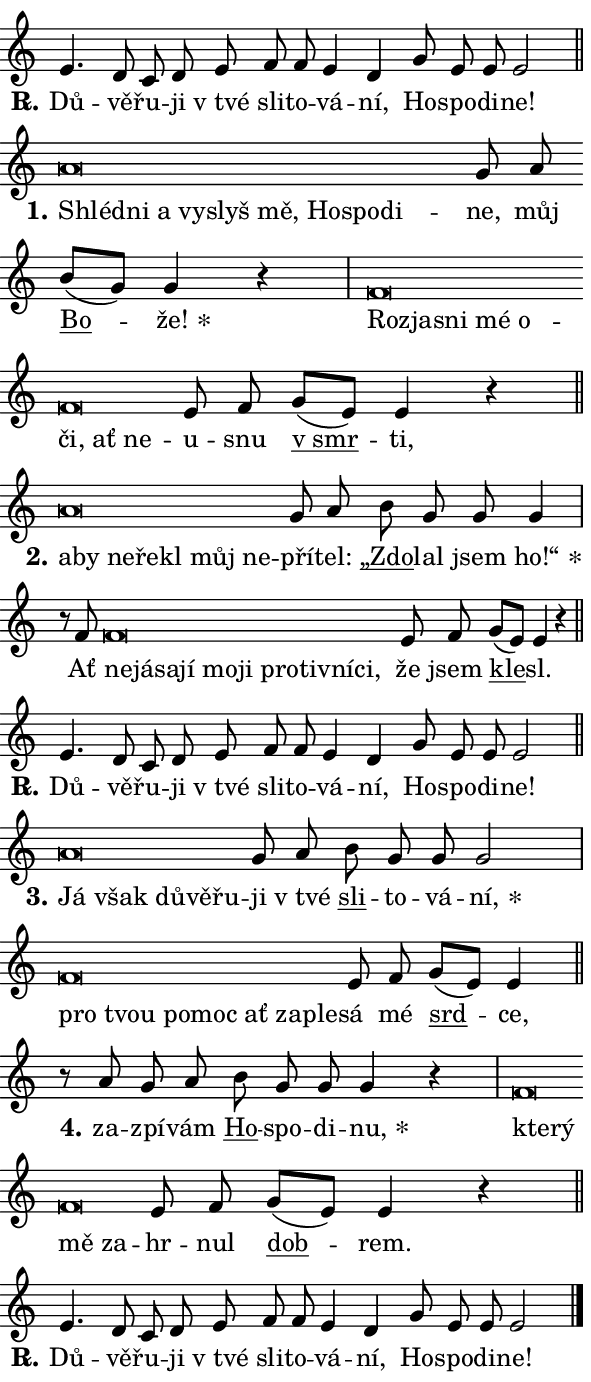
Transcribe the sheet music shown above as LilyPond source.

\version "2.24.0"
\header { tagline = "" }
\paper {
  indent = 0\cm
  top-margin = 0\cm
  right-margin = 0.13\cm % to fit lyric hyphens
  bottom-margin = 0\cm
  left-margin = 0\cm
  paper-width = 10\cm
  page-breaking = #ly:one-page-breaking
  system-system-spacing.basic-distance = #11
  score-system-spacing.basic-distance = #11
  ragged-last = ##f
}


%% Author: Thomas Morley
%% https://lists.gnu.org/archive/html/lilypond-user/2020-05/msg00002.html
#(define (line-position grob)
"Returns position of @var[grob} in current system:
   @code{'start}, if at first time-step
   @code{'end}, if at last time-step
   @code{'middle} otherwise
"
  (let* ((col (ly:item-get-column grob))
         (ln (ly:grob-object col 'left-neighbor))
         (rn (ly:grob-object col 'right-neighbor))
         (col-to-check-left (if (ly:grob? ln) ln col))
         (col-to-check-right (if (ly:grob? rn) rn col))
         (break-dir-left
           (and
             (ly:grob-property col-to-check-left 'non-musical #f)
             (ly:item-break-dir col-to-check-left)))
         (break-dir-right
           (and
             (ly:grob-property col-to-check-right 'non-musical #f)
             (ly:item-break-dir col-to-check-right))))
        (cond ((eqv? 1 break-dir-left) 'start)
              ((eqv? -1 break-dir-right) 'end)
              (else 'middle))))

#(define (tranparent-at-line-position vctor)
  (lambda (grob)
  "Relying on @code{line-position} select the relevant enry from @var{vctor}.
Used to determine transparency,"
    (case (line-position grob)
      ((end) (not (vector-ref vctor 0)))
      ((middle) (not (vector-ref vctor 1)))
      ((start) (not (vector-ref vctor 2))))))

noteHeadBreakVisibility =
#(define-music-function (break-visibility)(vector?)
"Makes @code{NoteHead}s transparent relying on @var{break-visibility}"
#{
  \override NoteHead.transparent =
    #(tranparent-at-line-position break-visibility)
#})

#(define delete-ledgers-for-transparent-note-heads
  (lambda (grob)
    "Reads whether a @code{NoteHead} is transparent.
If so this @code{NoteHead} is removed from @code{'note-heads} from
@var{grob}, which is supposed to be @code{LedgerLineSpanner}.
As a result ledgers are not printed for this @code{NoteHead}"
    (let* ((nhds-array (ly:grob-object grob 'note-heads))
           (nhds-list
             (if (ly:grob-array? nhds-array)
                 (ly:grob-array->list nhds-array)
                 '()))
           ;; Relies on the transparent-property being done before
           ;; Staff.LedgerLineSpanner.after-line-breaking is executed.
           ;; This is fragile ...
           (to-keep
             (remove
               (lambda (nhd)
                 (ly:grob-property nhd 'transparent #f))
               nhds-list)))
      ;; TODO find a better method to iterate over grob-arrays, similiar
      ;; to filter/remove etc for lists
      ;; For now rebuilt from scratch
      (set! (ly:grob-object grob 'note-heads)  '())
      (for-each
        (lambda (nhd)
          (ly:pointer-group-interface::add-grob grob 'note-heads nhd))
        to-keep))))

squashNotes = {
  \override NoteHead.X-extent = #'(-0.2 . 0.2)
  \override NoteHead.Y-extent = #'(-0.75 . 0)
  \override NoteHead.stencil =
    #(lambda (grob)
       (let ((pos (ly:grob-property grob 'staff-position)))
         (begin
           (if (< pos -7) (display "ERROR: Lower brevis then expected\n") (display ""))
           (if (<= pos -6) ly:text-interface::print ly:note-head::print))))
}
unSquashNotes = {
  \revert NoteHead.X-extent
  \revert NoteHead.Y-extent
  \revert NoteHead.stencil
}

hideNotes = \noteHeadBreakVisibility #begin-of-line-visible
unHideNotes = \noteHeadBreakVisibility #all-visible

% work-around for resetting accidentals
% https://lilypond.org/doc/v2.23/Documentation/notation/displaying-rhythms#unmetered-music
cadenzaMeasure = {
  \cadenzaOff
  \partial 1024 s1024
  \cadenzaOn
}

#(define-markup-command (accent layout props text) (markup?)
  "Underline accented syllable"
  (interpret-markup layout props
    #{\markup \override #'(offset . 4.3) \underline { #text }#}))

responsum = \markup \concat {
  "R" \hspace #-1.05 \path #0.1 #'((moveto 0 0.07) (lineto 0.9 0.8)) \hspace #0.05 "."
}

spaceSize = #0.6828661417322834 % exact space size for TeX Gyre Schola

\layout {
  \context {
    \Staff
    \remove "Time_signature_engraver"
    \override LedgerLineSpanner.after-line-breaking = #delete-ledgers-for-transparent-note-heads
  }
  \context {
    \Lyrics {
      \override LyricSpace.minimum-distance = \spaceSize
      \override LyricText.font-name = #"TeX Gyre Schola"
      \override LyricText.font-size = 1
      \override StanzaNumber.font-name = #"TeX Gyre Schola Bold"
      \override StanzaNumber.font-size = 1
    }
  }
  \context {
    \Score 
    \override NoteHead.text =
      #(lambda (grob) 
        (let ((pos (ly:grob-property grob 'staff-position)))
          #{\markup {
            \combine
              \halign #-0.55 \raise #(if (= pos -6) 0 0.5) \override #'(thickness . 2) \draw-line #'(3.2 . 0)
              \musicglyph "noteheads.sM1"
          }#}))
  }
}

% magnetic-lyrics.ily
%
%   written by
%     Jean Abou Samra <jean@abou-samra.fr>
%     Werner Lemberg <wl@gnu.org>
%
%   adapted by
%     Jiri Hon <jiri.hon@gmail.com>
%
% Version 2022-Apr-15

% https://www.mail-archive.com/lilypond-user@gnu.org/msg149350.html

#(define (Left_hyphen_pointer_engraver context)
   "Collect syllable-hyphen-syllable occurrences in lyrics and store
them in properties.  This engraver only looks to the left.  For
example, if the lyrics input is @code{foo -- bar}, it does the
following.

@itemize @bullet
@item
Set the @code{text} property of the @code{LyricHyphen} grob between
@q{foo} and @q{bar} to @code{foo}.

@item
Set the @code{left-hyphen} property of the @code{LyricText} grob with
text @q{foo} to the @code{LyricHyphen} grob between @q{foo} and
@q{bar}.
@end itemize

Use this auxiliary engraver in combination with the
@code{lyric-@/text::@/apply-@/magnetic-@/offset!} hook."
   (let ((hyphen #f)
         (text #f))
     (make-engraver
      (acknowledgers
       ((lyric-syllable-interface engraver grob source-engraver)
        (set! text grob)))
      (end-acknowledgers
       ((lyric-hyphen-interface engraver grob source-engraver)
        ;(when (not (grob::has-interface grob 'lyric-space-interface))
          (set! hyphen grob)));)
      ((stop-translation-timestep engraver)
       (when (and text hyphen)
         (ly:grob-set-object! text 'left-hyphen hyphen))
       (set! text #f)
       (set! hyphen #f)))))

#(define (lyric-text::apply-magnetic-offset! grob)
   "If the space between two syllables is less than the value in
property @code{LyricText@/.details@/.squash-threshold}, move the right
syllable to the left so that it gets concatenated with the left
syllable.

Use this function as a hook for
@code{LyricText@/.after-@/line-@/breaking} if the
@code{Left_@/hyphen_@/pointer_@/engraver} is active."
   (let ((hyphen (ly:grob-object grob 'left-hyphen #f)))
     (when hyphen
       (let ((left-text (ly:spanner-bound hyphen LEFT)))
         (when (grob::has-interface left-text 'lyric-syllable-interface)
           (let* ((common (ly:grob-common-refpoint grob left-text X))
                  (this-x-ext (ly:grob-extent grob common X))
                  (left-x-ext
                   (begin
                     ;; Trigger magnetism for left-text.
                     (ly:grob-property left-text 'after-line-breaking)
                     (ly:grob-extent left-text common X)))
                  ;; `delta` is the gap width between two syllables.
                  (delta (- (interval-start this-x-ext)
                            (interval-end left-x-ext)))
                  (details (ly:grob-property grob 'details))
                  (threshold (assoc-get 'squash-threshold details 0.2)))
             (when (< delta threshold)
               (let* (;; We have to manipulate the input text so that
                      ;; ligatures crossing syllable boundaries are not
                      ;; disabled.  For languages based on the Latin
                      ;; script this is essentially a beautification.
                      ;; However, for non-Western scripts it can be a
                      ;; necessity.
                      (lt (ly:grob-property left-text 'text))
                      (rt (ly:grob-property grob 'text))
                      (is-space (grob::has-interface hyphen 'lyric-space-interface))
                      (space (if is-space " " ""))
                      (extra-delta (if is-space spaceSize 0))
                      ;; Append new syllable.
                      (ltrt-space (if (and (string? lt) (string? rt))
                                (string-append lt space rt)
                                (make-concat-markup (list lt space rt))))
                      ;; Right-align `ltrt` to the right side.
                      (ltrt-space-markup (grob-interpret-markup
                               grob
                               (make-translate-markup
                                (cons (interval-length this-x-ext) 0)
                                (make-right-align-markup ltrt-space)))))
                 (begin
                   ;; Don't print `left-text`.
                   (ly:grob-set-property! left-text 'stencil #f)
                   ;; Set text and stencil (which holds all collected
                   ;; syllables so far) and shift it to the left.
                   (ly:grob-set-property! grob 'text ltrt-space)
                   (ly:grob-set-property! grob 'stencil ltrt-space-markup)
                   (ly:grob-translate-axis! grob (- (- delta extra-delta)) X))))))))))


#(define (lyric-hyphen::displace-bounds-first grob)
   ;; Make very sure this callback isn't triggered too early.
   (let ((left (ly:spanner-bound grob LEFT))
         (right (ly:spanner-bound grob RIGHT)))
     (ly:grob-property left 'after-line-breaking)
     (ly:grob-property right 'after-line-breaking)
     (ly:lyric-hyphen::print grob)))

squashThreshold = #0.4

\layout {
  \context {
    \Lyrics
    \consists #Left_hyphen_pointer_engraver
    \override LyricText.after-line-breaking =
      #lyric-text::apply-magnetic-offset!
    \override LyricHyphen.stencil = #lyric-hyphen::displace-bounds-first
    \override LyricText.details.squash-threshold = \squashThreshold
    \override LyricHyphen.minimum-distance = 0
    \override LyricHyphen.minimum-length = \squashThreshold
  }
}

squashText = \override LyricText.details.squash-threshold = 9999
unSquashText = \override LyricText.details.squash-threshold = \squashThreshold

leftText = \override LyricText.self-alignment-X = #LEFT
unLeftText = \revert LyricText.self-alignment-X

starOffset = #(lambda (grob) 
                (let ((x_offset (ly:self-alignment-interface::aligned-on-x-parent grob)))
                  (if (= x_offset 0) 0 (+ x_offset 1.2))))

star = #(define-music-function (syllable)(string?)
"Append star separator at the end of a syllable"
#{
  \once \override LyricText.X-offset = #starOffset
  \lyricmode { \markup {
    #syllable
    \override #'((font-name . "TeX Gyre Schola Bold")) \hspace #0.2 \lower #0.65 \larger "*"
  } }
#})

starAccent = #(define-music-function (syllable)(string?)
"Append star separator at the end of a syllable and make accent"
#{
  \once \override LyricText.X-offset = #starOffset
  \lyricmode { \markup {
    \accent #syllable
    \override #'((font-name . "TeX Gyre Schola Bold")) \hspace #0.2 \lower #0.65 \larger "*"
  } }
#})

breath = #(define-music-function (syllable)(string?)
"Append breathing indicator at the end of a syllable"
#{
  \lyricmode { \markup { #syllable "+" } }
#})

optionalBreath = #(define-music-function (syllable)(string?)
"Append optional breathing indicator at the end of a syllable"
#{
  \lyricmode { \markup { #syllable "(+)" } }
#})


\score {
    <<
        \new Voice = "melody" { \cadenzaOn \key c \major \relative { e'4. d8 c d e \bar "" f f \bar "" e4 d \bar "" g8 e e e2 \cadenzaMeasure \bar "||" \break } }
        \new Lyrics \lyricsto "melody" { \lyricmode { \set stanza = \responsum
Dů -- vě -- řu -- ji "v tvé" sli -- to -- vá -- ní, Ho -- spo -- di -- ne! } }
    >>
    \layout {}
}

\score {
    <<
        \new Voice = "melody" { \cadenzaOn \key c \major \relative { \squashNotes a'\breve*1/16 \hideNotes \breve*1/16 \bar "" \breve*1/16 \bar "" \breve*1/16 \bar "" \breve*1/16 \bar "" \breve*1/16 \bar "" \breve*1/16 \bar "" \breve*1/16 \breve*1/16 \bar "" \unHideNotes \unSquashNotes g8 a \bar "" b[( g)] g4 r \cadenzaMeasure \bar "|" \squashNotes f\breve*1/16 \hideNotes \breve*1/16 \bar "" \breve*1/16 \bar "" \breve*1/16 \bar "" \breve*1/16 \bar "" \breve*1/16 \bar "" \breve*1/16 \breve*1/16 \bar "" \unHideNotes \unSquashNotes e8 f \bar "" g[( e)] e4 r \cadenzaMeasure \bar "||" \break } }
        \new Lyrics \lyricsto "melody" { \lyricmode { \set stanza = "1."
\leftText Shléd -- \squashText ni a vy -- slyš mě, Ho -- spo -- di -- \unLeftText \unSquashText ne, můj \markup \accent Bo -- \star že! \leftText Roz -- \squashText ja -- sni mé o -- či, ať ne -- \unLeftText \unSquashText u -- snu \markup \accent "v smr" -- ti, } }
    >>
    \layout {}
}

\score {
    <<
        \new Voice = "melody" { \cadenzaOn \key c \major \relative { \squashNotes a'\breve*1/16 \hideNotes \breve*1/16 \bar "" \breve*1/16 \bar "" \breve*1/16 \bar "" \breve*1/16 \bar "" \breve*1/16 \breve*1/16 \bar "" \unHideNotes \unSquashNotes g8 a \bar "" b g g g4 \cadenzaMeasure \bar "|" r8 f8 \squashNotes f\breve*1/16 \hideNotes \breve*1/16 \bar "" \breve*1/16 \bar "" \breve*1/16 \bar "" \breve*1/16 \bar "" \breve*1/16 \bar "" \breve*1/16 \bar "" \breve*1/16 \bar "" \breve*1/16 \breve*1/16 \bar "" \unHideNotes \unSquashNotes e8 f \bar "" g[( e)] e4 r \cadenzaMeasure \bar "||" \break } }
        \new Lyrics \lyricsto "melody" { \lyricmode { \set stanza = "2."
\leftText a -- \squashText by ne -- ře -- kl můj ne -- \unLeftText \unSquashText pří -- tel: \markup \accent „Zdo -- lal jsem \star ho!“ Ať \leftText ne -- \squashText já -- sa -- jí mo -- ji pro -- tiv -- ní -- ci, \unLeftText \unSquashText že jsem \markup \accent kle -- sl. } }
    >>
    \layout {}
}

\score {
    <<
        \new Voice = "melody" { \cadenzaOn \key c \major \relative { e'4. d8 c d e \bar "" f f \bar "" e4 d \bar "" g8 e e e2 \cadenzaMeasure \bar "||" \break } }
        \new Lyrics \lyricsto "melody" { \lyricmode { \set stanza = \responsum
Dů -- vě -- řu -- ji "v tvé" sli -- to -- vá -- ní, Ho -- spo -- di -- ne! } }
    >>
    \layout {}
}

\score {
    <<
        \new Voice = "melody" { \cadenzaOn \key c \major \relative { \squashNotes a'\breve*1/16 \hideNotes \breve*1/16 \bar "" \breve*1/16 \bar "" \breve*1/16 \breve*1/16 \bar "" \unHideNotes \unSquashNotes g8 a \bar "" b g g g2 \cadenzaMeasure \bar "|" \squashNotes f\breve*1/16 \hideNotes \breve*1/16 \bar "" \breve*1/16 \bar "" \breve*1/16 \bar "" \breve*1/16 \bar "" \breve*1/16 \breve*1/16 \bar "" \unHideNotes \unSquashNotes e8 f \bar "" g[( e)] e4 \cadenzaMeasure \bar "||" \break } }
        \new Lyrics \lyricsto "melody" { \lyricmode { \set stanza = "3."
\leftText Já \squashText však dů -- vě -- řu -- \unLeftText \unSquashText ji "v tvé" \markup \accent sli -- to -- vá -- \star ní, \leftText pro \squashText tvou po -- moc ať za -- ple -- \unLeftText \unSquashText sá mé \markup \accent srd -- ce, } }
    >>
    \layout {}
}

\score {
    <<
        \new Voice = "melody" { \cadenzaOn \key c \major \relative { r8 a' g8 a \bar "" b g g g4 r \cadenzaMeasure \bar "|" \squashNotes f\breve*1/16 \hideNotes \breve*1/16 \bar "" \breve*1/16 \breve*1/16 \bar "" \unHideNotes \unSquashNotes e8 f \bar "" g[( e)] e4 r \cadenzaMeasure \bar "||" \break } }
        \new Lyrics \lyricsto "melody" { \lyricmode { \set stanza = "4."
za -- zpí -- vám \markup \accent Ho -- spo -- di -- \star nu, \leftText kte -- \squashText rý mě za -- \unLeftText \unSquashText hr -- nul \markup \accent dob -- rem. } }
    >>
    \layout {}
}

\score {
    <<
        \new Voice = "melody" { \cadenzaOn \key c \major \relative { e'4. d8 c d e \bar "" f f \bar "" e4 d \bar "" g8 e e e2 \cadenzaMeasure \bar "||" \break } \bar "|." }
        \new Lyrics \lyricsto "melody" { \lyricmode { \set stanza = \responsum
Dů -- vě -- řu -- ji "v tvé" sli -- to -- vá -- ní, Ho -- spo -- di -- ne! } }
    >>
    \layout {}
}
